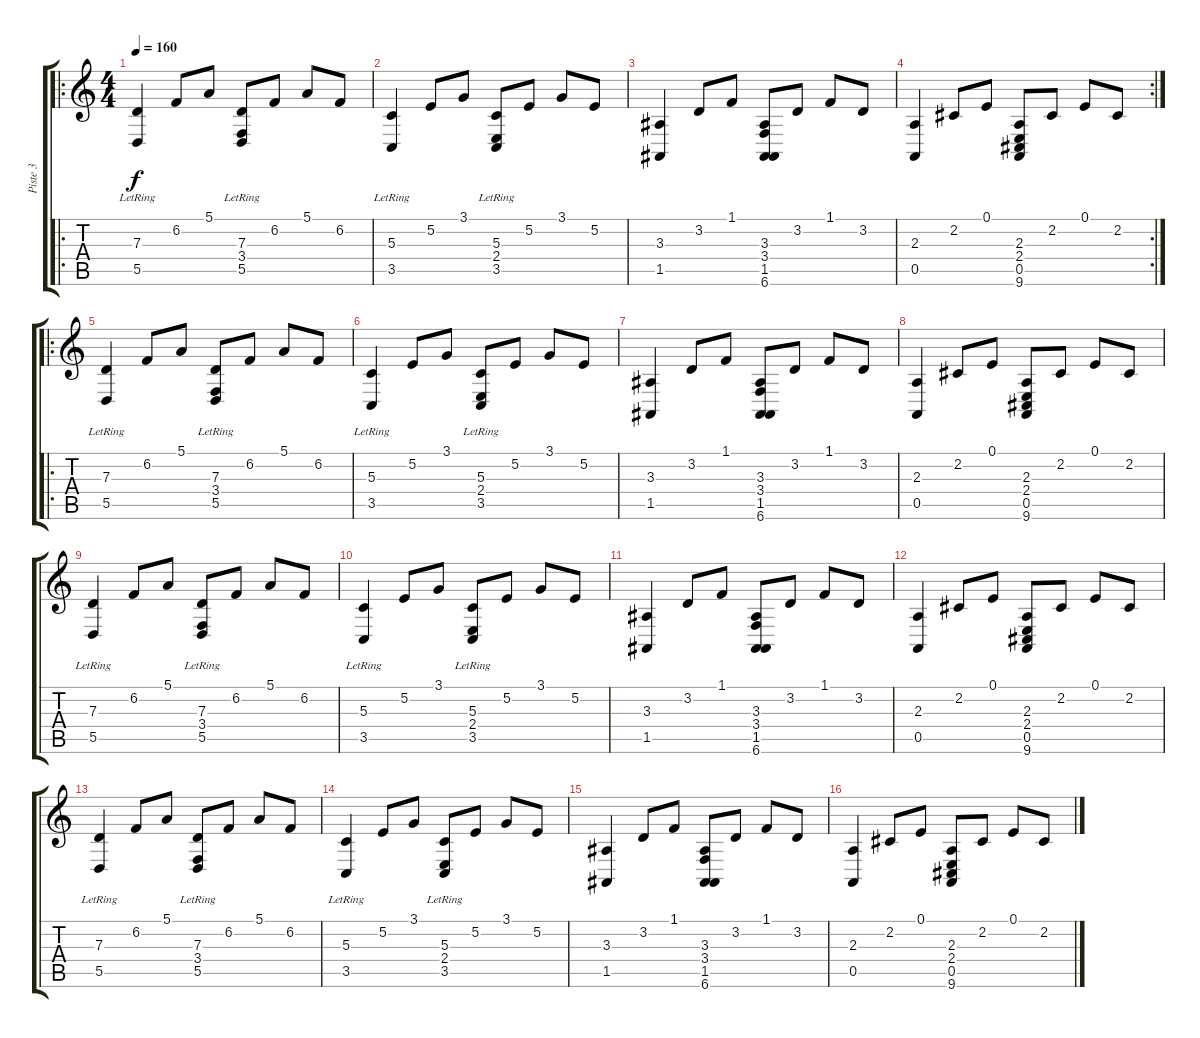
\track ("Piste 3" "Piste 3") {instrument acousticgrandpiano}
\staff {score tabs}
\tuning (E4 B3 G3 D3 A2 E2) {hide}
\ro
\ts (4 4)
\tempo 160
\clef g2
\ks c
(7.3 5.5{lr}).4{dy f instrument acousticgrandpiano} 6.2.8 5.1.8 (7.3 3.4{lr} 5.5{lr}).8 6.2.8 5.1.8 6.2.8 |
(5.3 3.5{lr}).4 5.2.8 3.1.8 (5.3 2.4{lr} 3.5{lr}).8 5.2.8 3.1.8 5.2.8 |
(3.3 1.5).4 3.2.8 1.1.8 (3.3 3.4 1.5 6.6).8 3.2.8 1.1.8 3.2.8 |
\rc 2
(2.3 0.5).4 2.2.8 0.1.8 (2.3 2.4 0.5 9.6).8 2.2.8 0.1.8 2.2.8 |
\ro
(7.3 5.5{lr}).4 6.2.8 5.1.8 (7.3 3.4{lr} 5.5{lr}).8 6.2.8 5.1.8 6.2.8 |
(5.3 3.5{lr}).4 5.2.8 3.1.8 (5.3 2.4{lr} 3.5{lr}).8 5.2.8 3.1.8 5.2.8 |
(3.3 1.5).4 3.2.8 1.1.8 (3.3 3.4 1.5 6.6).8 3.2.8 1.1.8 3.2.8 |
(2.3 0.5).4 2.2.8 0.1.8 (2.3 2.4 0.5 9.6).8 2.2.8 0.1.8 2.2.8 |
(7.3 5.5{lr}).4 6.2.8 5.1.8 (7.3 3.4{lr} 5.5{lr}).8 6.2.8 5.1.8 6.2.8 |
(5.3 3.5{lr}).4 5.2.8 3.1.8 (5.3 2.4{lr} 3.5{lr}).8 5.2.8 3.1.8 5.2.8 |
(3.3 1.5).4 3.2.8 1.1.8 (3.3 3.4 1.5 6.6).8 3.2.8 1.1.8 3.2.8 |
(2.3 0.5).4 2.2.8 0.1.8 (2.3 2.4 0.5 9.6).8 2.2.8 0.1.8 2.2.8 |
(7.3 5.5{lr}).4 6.2.8 5.1.8 (7.3 3.4{lr} 5.5{lr}).8 6.2.8 5.1.8 6.2.8 |
(5.3 3.5{lr}).4 5.2.8 3.1.8 (5.3 2.4{lr} 3.5{lr}).8 5.2.8 3.1.8 5.2.8 |
(3.3 1.5).4 3.2.8 1.1.8 (3.3 3.4 1.5 6.6).8 3.2.8 1.1.8 3.2.8 |
(2.3 0.5).4 2.2.8 0.1.8 (2.3 2.4 0.5 9.6).8 2.2.8 0.1.8 2.2.8
